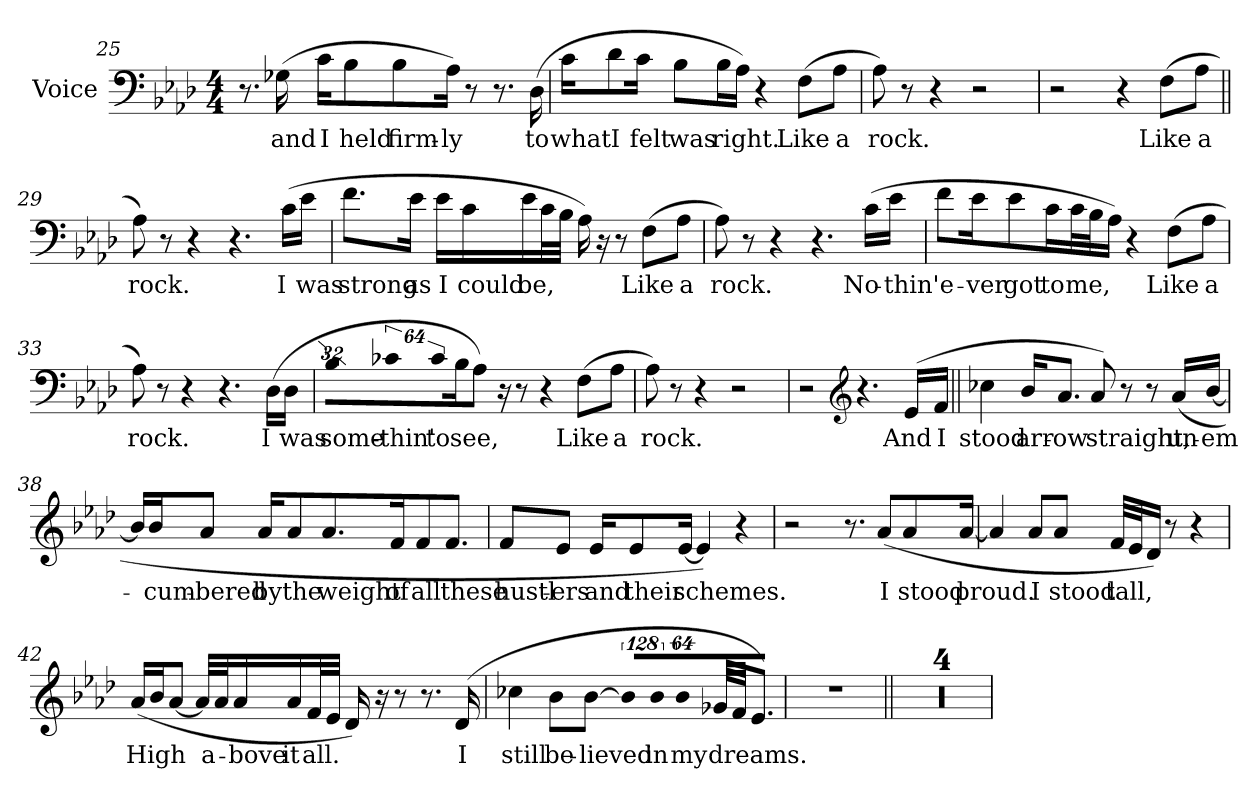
**kern	**text
*part1	*part1
*staff1	*staff1
*I"Voice	*
*I'Voice	*
*clefF4	*
*k[b-e-a-d-]	*
*A-:	*
*M4/4	*
=25	=25
8.r	.
!	!LO:LY:b:color=#000000
(16G-Xi\	and
!	!LO:LY:b:color=#000000
16ci\KL	I
!	!LO:LY:b:color=#000000
8B-i\	held
!	!LO:LY:b:color=#000000
8B-i\	firm-
!	!LO:LY:b:color=#000000
16A-i\Jk)	-ly
8r	.
8.r	.
!	!LO:LY:b:color=#000000
(16D-i\	to
!!LO:LB:g=z
=26	=26
!	!LO:LY:b:color=#000000
16ci\KL	what
!	!LO:LY:b:color=#000000
8d-i\	I
!	!LO:LY:b:color=#000000
16ci\Jk	felt
!	!LO:LY:b:color=#000000
8B-i\L	was
!	!LO:LY:b:color=#000000
16B-i\L	right.
16A-i\JJ)	.
4r	.
!	!LO:LY:b:color=#000000
(8Fi\L	Like
!	!LO:LY:b:color=#000000
8A-i\J	a
=27	=27
!	!LO:LY:b:color=#000000
8A-i\)	rock.
8r	.
4r	.
2r	.
=28	=28
2r	.
4r	.
!	!LO:LY:b:color=#000000
(8Fi\L	Like
!	!LO:LY:b:color=#000000
8A-i\J	a
=29||	=29||
!	!LO:LY:b:color=#000000
8A-i\)	rock.
8r	.
4r	.
4.r	.
!	!LO:LY:b:color=#000000
(16ci\LL	I
!	!LO:LY:b:color=#000000
16e-i\JJ	was
!!LO:LB:g=z
=30	=30
!	!LO:LY:b:color=#000000
8.fi\L	strong
!	!LO:LY:b:color=#000000
16e-i\Jk	as
!	!LO:LY:b:color=#000000
16e-i\LL	I
!	!LO:LY:b:color=#000000
16ci\	could
!	!LO:LY:b:color=#000000
16e-i\	be,
32ci\L	.
32B-i\JJJ	.
16A-i\)	.
16r	.
8r	.
!	!LO:LY:b:color=#000000
(8Fi\L	Like
!	!LO:LY:b:color=#000000
8A-i\J	a
=31	=31
!	!LO:LY:b:color=#000000
8A-i\)	rock.
8r	.
4r	.
4.r	.
!	!LO:LY:b:color=#000000
(16ci\LL	No-
!	!LO:LY:b:color=#000000
16e-i\JJ	-thin'
=32	=32
!	!LO:LY:b:color=#000000
8fi\L	e-
!	!LO:LY:b:color=#000000
16e-i\k	-ver
!	!LO:LY:b:color=#000000
8e-i\	got
!	!LO:LY:b:color=#000000
16ci\k	to
!	!LO:LY:b:color=#000000
32ci\LL	me,
32B-i\J	.
16A-i\JJ)	.
4r	.
!	!LO:LY:b:color=#000000
(8Fi\L	Like
!	!LO:LY:b:color=#000000
8A-i\J	a
!!LO:PB:g=z
=33	=33
!	!LO:LY:b:color=#000000
8A-i\)	rock.
8r	.
4r	.
4.r	.
!	!LO:LY:b:color=#000000
(16D-i\LL	I
!	!LO:LY:b:color=#000000
16D-i\JJ	was
=34	=34
!LO:N:vis=16	!
!	!LO:LY:b:color=#000000
512%21B-i\LL	some-
!LO:N:vis=16	!
!	!LO:LY:b:color=#000000
1024%43c-Xi\	-thin'
!LO:N:vis=16	!
!	!LO:LY:b:color=#000000
1024%43c-i\J	to
!	!LO:LY:b:color=#000000
16B-i\K	see,
8A-i\J)	.
16r	.
8r	.
4r	.
!	!LO:LY:b:color=#000000
(8Fi\L	Like
!	!LO:LY:b:color=#000000
8A-i\J	a
=35	=35
!	!LO:LY:b:color=#000000
8A-i\)	rock.
8r	.
4r	.
2r	.
=36	=36
2r	.
*clefG2	*
4.r	.
!	!LO:LY:b:color=#000000
(16e-i/LL	And
!	!LO:LY:b:color=#000000
16fi/JJ	I
!!LO:LB:g=z
=37||	=37||
!	!LO:LY:b:color=#000000
4cc-Xi\	stood
!	!LO:LY:b:color=#000000
16b-i/KL	arr-
!	!LO:LY:b:color=#000000
8.a-i/J	-ow
!	!LO:LY:b:color=#000000
8a-i/)	straight,
8r	.
8r	.
!	!LO:LY:b:color=#000000
(16a-i/LL	un-
!	!LO:LY:b:color=#000000
[16b-i/JJ	-em-
=38	=38
16b-i/LL]	.
!	!LO:LY:b:color=#000000
16b-i/J	-cum-
!	!LO:LY:b:color=#000000
8a-i/J	-bered
!	!LO:LY:b:color=#000000
16a-i/KL	by
!	!LO:LY:b:color=#000000
8a-i/	the
!	!LO:LY:b:color=#000000
8.a-i/	weight
!	!LO:LY:b:color=#000000
16fi/k	of
!	!LO:LY:b:color=#000000
8fi/	all
!	!LO:LY:b:color=#000000
8.fi/J	these
=39	=39
!	!LO:LY:b:color=#000000
8fi/L	hustl-
!	!LO:LY:b:color=#000000
8e-i/J	-ers
!	!LO:LY:b:color=#000000
16e-i/KL	and
!	!LO:LY:b:color=#000000
8e-i/	their
!	!LO:LY:b:color=#000000
[16e-i/Jk	schemes.
4e-i/])	.
4r	.
!!LO:LB:g=z
=40	=40
2r	.
8.r	.
!	!LO:LY:b:color=#000000
(8a-i/L	I
!	!LO:LY:b:color=#000000
8a-i/	stood
!	!LO:LY:b:color=#000000
[16a-i/Jk	proud.
=41	=41
4a-i/]	.
!	!LO:LY:b:color=#000000
8a-i/L	I
!	!LO:LY:b:color=#000000
8a-i/J	stood
!	!LO:LY:b:color=#000000
32fi/LLL	tall,
32e-i/J	.
16d-i/JJ)	.
8r	.
4r	.
=42	=42
!	!LO:LY:b:color=#000000
(16a-i/LL	High
16b-i/J	.
[8a-i/J	.
32a-i/LLL]	.
!	!LO:LY:b:color=#000000
32a-i/J	a-
!	!LO:LY:b:color=#000000
16a-i/	-bove
!	!LO:LY:b:color=#000000
16a-i/	it
!	!LO:LY:b:color=#000000
32fi/L	all.
32e-i/JJJ	.
16d-i/)	.
16r	.
8r	.
8.r	.
!	!LO:LY:b:color=#000000
(16d-i/	I
!!LO:LB:g=z
=43	=43
!	!LO:LY:b:color=#000000
4cc-Xi\	still
!	!LO:LY:b:color=#000000
8b-i\L	be-
!	!LO:LY:b:color=#000000
[8b-i\J	-lieved
!LO:N:vis=8	!
1024%85b-i\L]	.
!LO:N:vis=8	!
!	!LO:LY:b:color=#000000
1024%85b-i\	in
!LO:N:vis=8	!
!	!LO:LY:b:color=#000000
512%43b-i\J	my
!	!LO:LY:b:color=#000000
32g-Xi/LLL	dreams.
32fi/JJ	.
8.e-i/J)	.
=44	=44
1r	.
=45||	=45||
1r	.
=46	=46
1r	.
=47	=47
1r	.
=48	=48
1r	.
=	=
*-	*-
